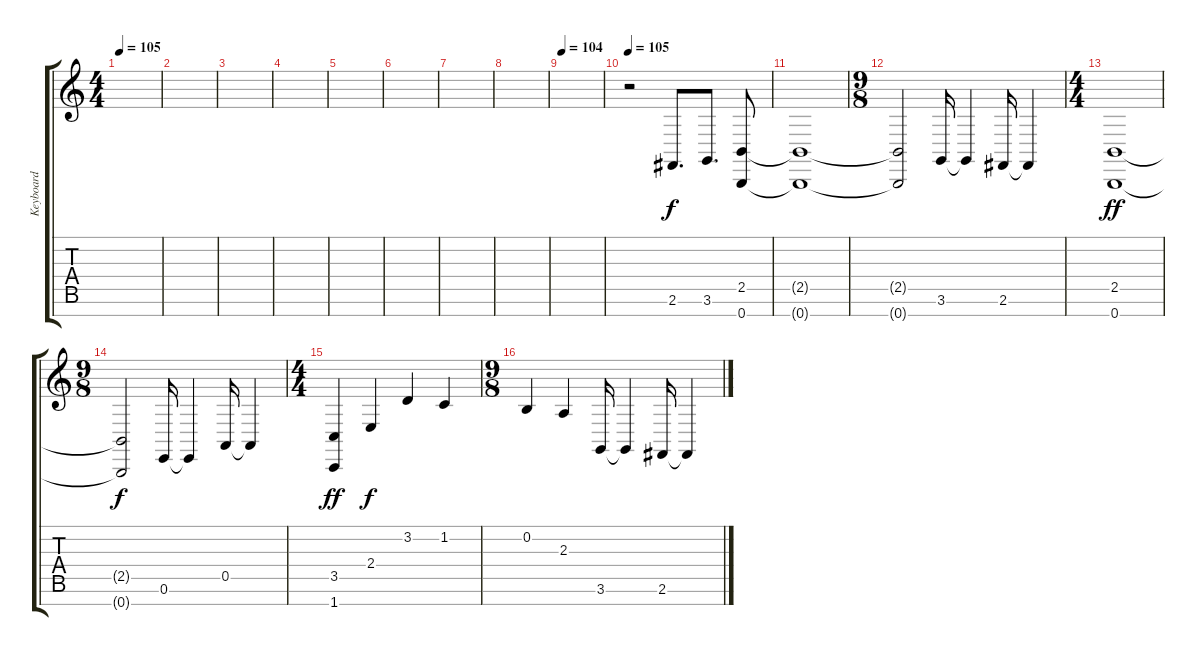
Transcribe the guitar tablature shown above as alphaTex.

\track ("Keyboard" "Keyboard") {instrument stringensemble1}
\staff {score tabs}
\tuning (E4 B3 G3 D3 A2 E2 B1) {hide}
\ts (4 4)
\tempo 105
\clef g2
\ks c
|
\ks aminor
|
|
\ks c
|
|
\ks aminor
|
|
\ks c
|
\tempo 104
|
\tempo 105
\ks aminor
r.2 2.6.8{d} 3.6.8{d} (2.5 0.7).8 |
(2.5{t} 0.7{t}).1 |
\ts (9 8)
(2.5{t} 0.7{t}).2 3.6.16 3.6{t}.4 2.6.16 2.6{t}.4 |
\ts (4 4)
(2.5 0.7).1{dy ff} |
\ts (9 8)
(2.5{t} 0.7{t}).2{dy f} 0.6.16 0.6{t}.4 0.5.16 0.5{t}.4 |
\ts (4 4)
(3.5 1.7).4{dy ff} 2.4.4{dy f} 3.2.4 1.2.4 |
\ts (9 8)
0.2.4 2.3.4 3.6.16 3.6{t}.4 2.6.16 2.6{t}.4
